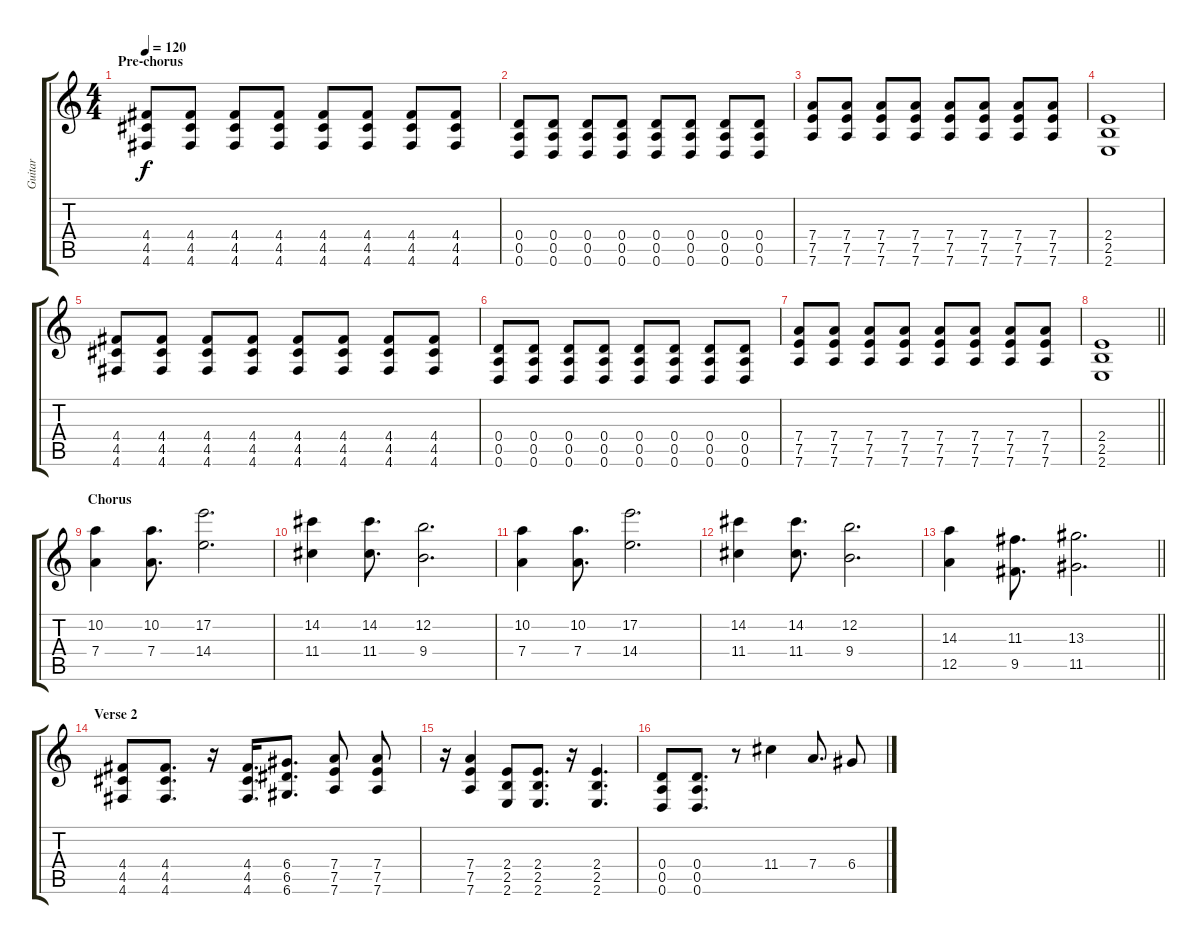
\track ("Guitar" "Guitar") {instrument overdrivenguitar}
\staff {score tabs}
\tuning (E4 B3 G3 D3 A2 D2) {hide}
\ts (4 4)
\section ("" "Pre-chorus")
\tempo 120
\clef g2
\ks c
(4.4 4.5 4.6).8{dy f} (4.4 4.5 4.6).8 (4.4 4.5 4.6).8 (4.4 4.5 4.6).8 (4.4 4.5 4.6).8 (4.4 4.5 4.6).8 (4.4 4.5 4.6).8 (4.4 4.5 4.6).8 |
(0.4 0.5 0.6).8 (0.4 0.5 0.6).8 (0.4 0.5 0.6).8 (0.4 0.5 0.6).8 (0.4 0.5 0.6).8 (0.4 0.5 0.6).8 (0.4 0.5 0.6).8 (0.4 0.5 0.6).8 |
(7.4 7.5 7.6).8 (7.4 7.5 7.6).8 (7.4 7.5 7.6).8 (7.4 7.5 7.6).8 (7.4 7.5 7.6).8 (7.4 7.5 7.6).8 (7.4 7.5 7.6).8 (7.4 7.5 7.6).8 |
(2.4 2.5 2.6).1 |
(4.4 4.5 4.6).8 (4.4 4.5 4.6).8 (4.4 4.5 4.6).8 (4.4 4.5 4.6).8 (4.4 4.5 4.6).8 (4.4 4.5 4.6).8 (4.4 4.5 4.6).8 (4.4 4.5 4.6).8 |
(0.4 0.5 0.6).8 (0.4 0.5 0.6).8 (0.4 0.5 0.6).8 (0.4 0.5 0.6).8 (0.4 0.5 0.6).8 (0.4 0.5 0.6).8 (0.4 0.5 0.6).8 (0.4 0.5 0.6).8 |
(7.4 7.5 7.6).8 (7.4 7.5 7.6).8 (7.4 7.5 7.6).8 (7.4 7.5 7.6).8 (7.4 7.5 7.6).8 (7.4 7.5 7.6).8 (7.4 7.5 7.6).8 (7.4 7.5 7.6).8 |
\barLineRight lightlight
(2.4 2.5 2.6).1 |
\section ("" "Chorus")
(10.2 7.4).4 (10.2 7.4).8{d} (17.2 14.4).2{d} |
(14.2 11.4).4 (14.2 11.4).8{d} (12.2 9.4).2{d} |
(10.2 7.4).4 (10.2 7.4).8{d} (17.2 14.4).2{d} |
(14.2 11.4).4 (14.2 11.4).8{d} (12.2 9.4).2{d} |
\barLineRight lightlight
(14.3 12.5).4 (11.3 9.5).8{d} (13.3 11.5).2{d} |
\section ("" "Verse 2")
(4.4 4.5 4.6).8 (4.4 4.5 4.6).8{d} r.16 (4.4 4.5 4.6).16{d} (6.4 6.5 6.6).8{d} (7.4 7.5 7.6).8 (7.4 7.5 7.6).8 |
r.16 (7.4 7.5 7.6).4 (2.4 2.5 2.6).8 (2.4 2.5 2.6).8{d} r.16 (2.4 2.5 2.6).4{d} |
(0.4 0.5 0.6).8 (0.4 0.5 0.6).8{d} r.8 11.4.4 7.4.8{d} 6.4.8
